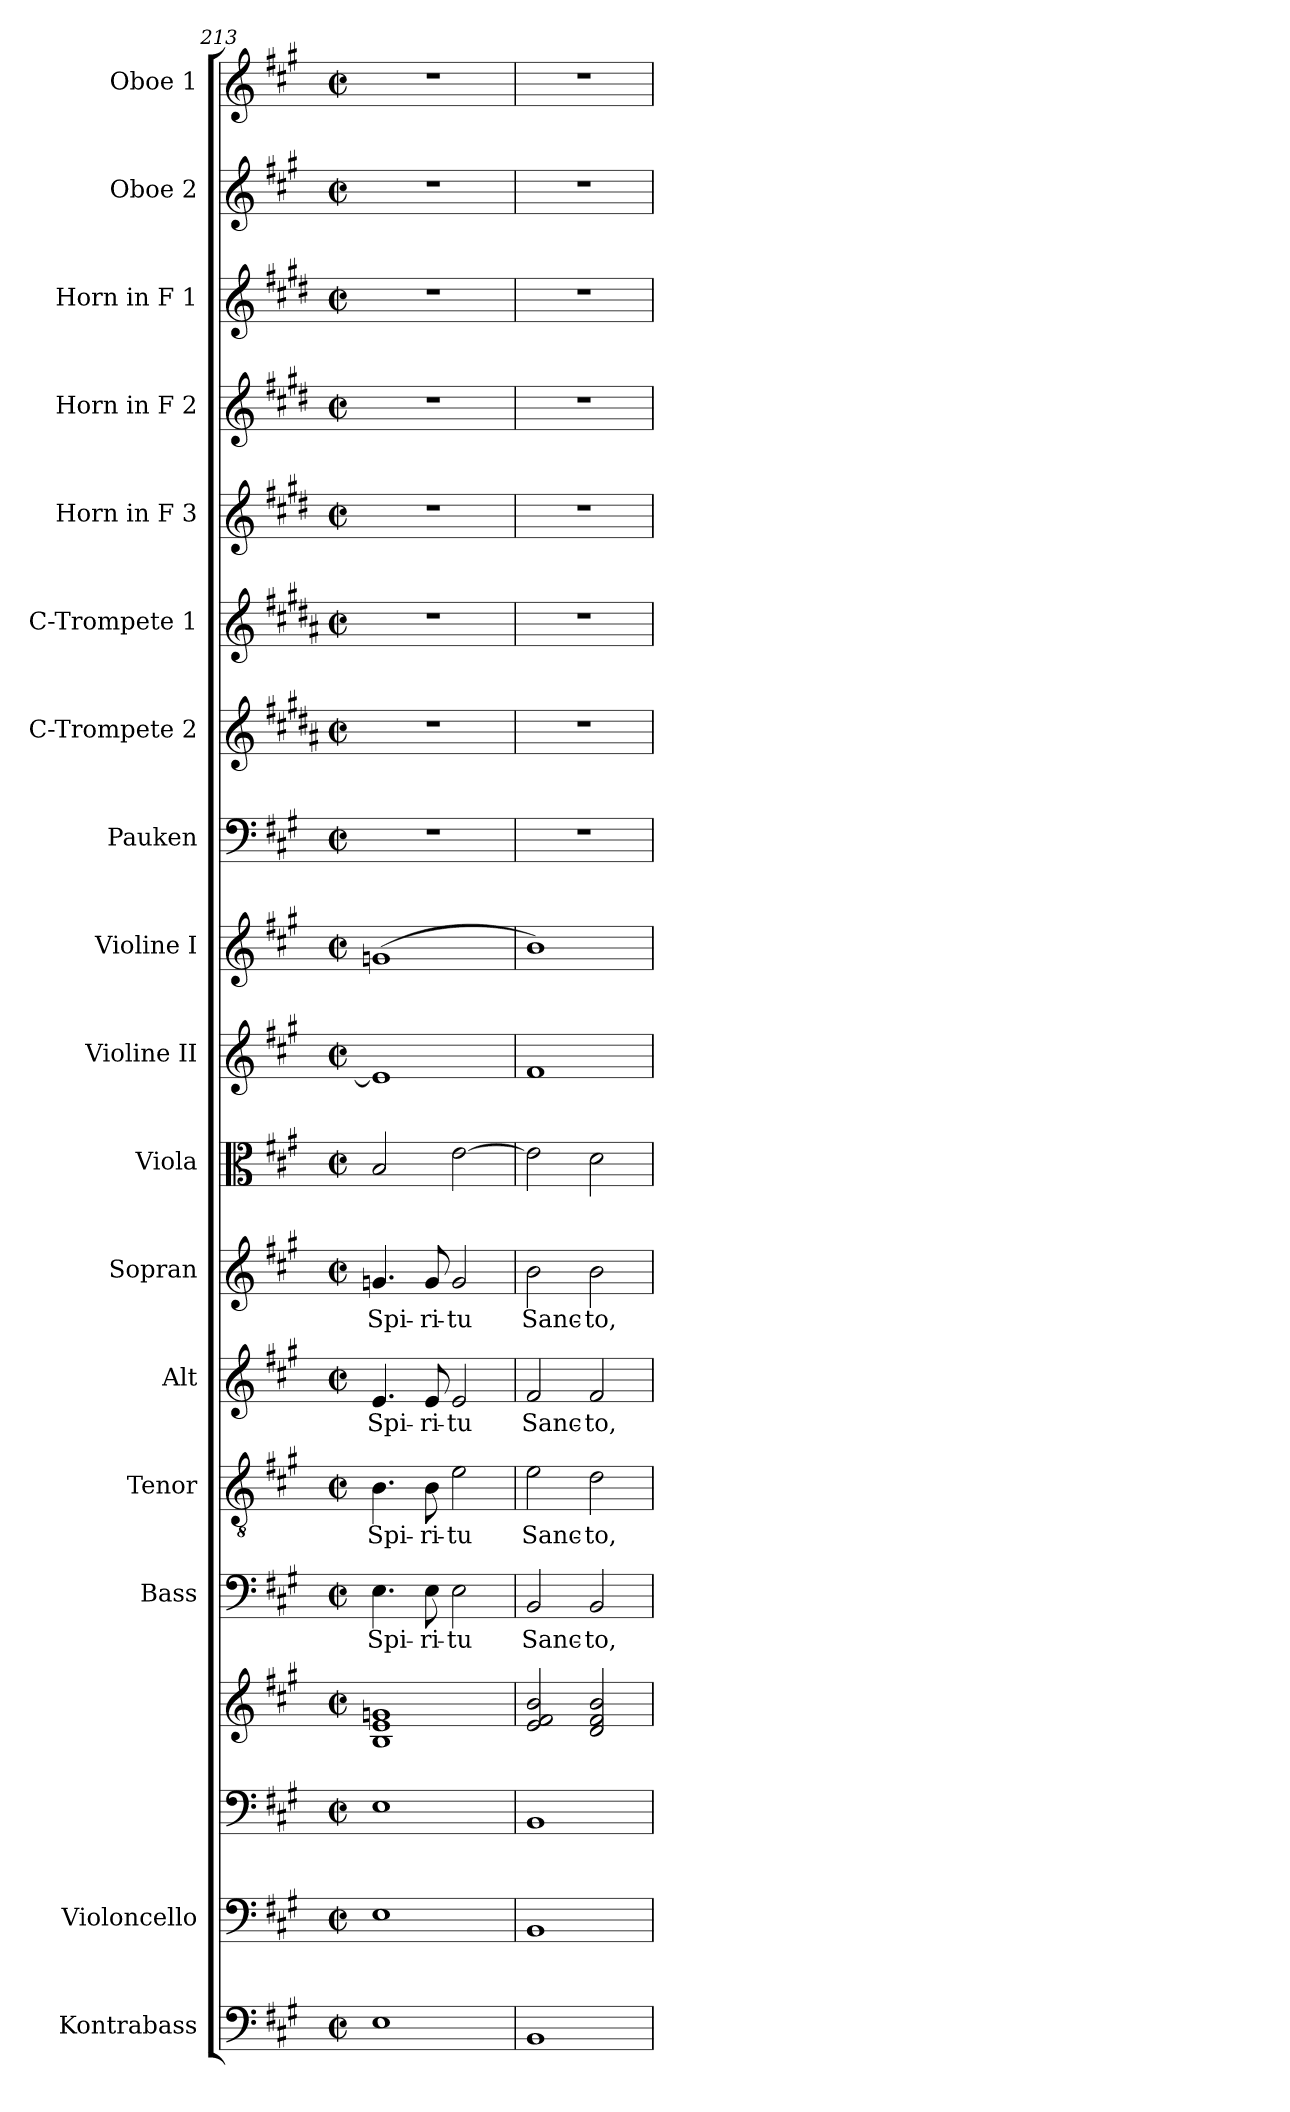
**kern	**kern	**kern	**kern	**kern	**text	**kern	**text	**kern	**text	**kern	**text	**kern	**kern	**kern	**kern	**kern	**kern	**kern	**kern	**kern	**kern	**kern
*part18	*part17	*part16	*part16	*part15	*part15	*part14	*part14	*part13	*part13	*part12	*part12	*part11	*part10	*part9	*part8	*part7	*part6	*part5	*part4	*part3	*part2	*part1
*staff19	*staff18	*staff17	*staff16	*staff15	*staff15	*staff14	*staff14	*staff13	*staff13	*staff12	*staff12	*staff11	*staff10	*staff9	*staff8	*staff7	*staff6	*staff5	*staff4	*staff3	*staff2	*staff1
*I"Kontrabass	*I"Violoncello	*	*	*I"Bass	*	*I"Tenor	*	*I"Alt	*	*I"Sopran	*	*I"Viola	*I"Violine II	*I"Violine I	*I"Pauken	*I"C-Trompete 2	*I"C-Trompete 1	*I"Horn in F 3	*I"Horn in F 2	*I"Horn in F 1	*I"Oboe 2	*I"Oboe 1
*I'Kb.	*I'Vc.	*	*	*I'B.	*	*I'T.	*	*I'A.	*	*I'S.	*	*I'Vla.	*I'Vl. II	*I'Vl. I	*I'Pk.	*I'C Trp. 2	*I'C Trp. 1	*	*	*	*I'Ob. 2	*I'Ob. 1
*clefF4	*clefF4	*clefF4	*clefG2	*clefF4	*	*clefGv2	*	*clefG2	*	*clefG2	*	*clefC3	*clefG2	*clefG2	*clefF4	*clefG2	*clefG2	*clefG2	*clefG2	*clefG2	*clefG2	*clefG2
*ITrd7c12	*	*	*	*	*	*	*	*	*	*	*	*	*	*	*	*ITrd1c2	*ITrd1c2	*ITrd4c7	*ITrd4c7	*ITrd4c7	*	*
*k[f#c#g#]	*k[f#c#g#]	*k[f#c#g#]	*k[f#c#g#]	*k[f#c#g#]	*	*k[f#c#g#]	*	*k[f#c#g#]	*	*k[f#c#g#]	*	*k[f#c#g#]	*k[f#c#g#]	*k[f#c#g#]	*k[f#c#g#]	*k[f#c#g#]	*k[f#c#g#]	*k[f#c#g#]	*k[f#c#g#]	*k[f#c#g#]	*k[f#c#g#]	*k[f#c#g#]
*A:	*A:	*A:	*A:	*A:	*	*A:	*	*A:	*	*A:	*	*A:	*A:	*A:	*A:	*A:	*A:	*A:	*A:	*A:	*A:	*A:
*M2/2	*M2/2	*M2/2	*M2/2	*M2/2	*	*M2/2	*	*M2/2	*	*M2/2	*	*M2/2	*M2/2	*M2/2	*M2/2	*M2/2	*M2/2	*M2/2	*M2/2	*M2/2	*M2/2	*M2/2
*met(c|)	*met(c|)	*met(c|)	*met(c|)	*met(c|)	*	*met(c|)	*	*met(c|)	*	*met(c|)	*	*met(c|)	*met(c|)	*met(c|)	*met(c|)	*met(c|)	*met(c|)	*met(c|)	*met(c|)	*met(c|)	*met(c|)	*met(c|)
=213	=213	=213	=213	=213	=213	=213	=213	=213	=213	=213	=213	=213	=213	=213	=213	=213	=213	=213	=213	=213	=213	=213
!	!	!	!	!	!LO:LY:b	!	!LO:LY:b	!	!LO:LY:b	!	!LO:LY:b	!	!	!	!	!	!	!	!	!	!	!
1EE	1E	1E	1B 1e 1gn	4.E\	Spi-	4.B\	Spi-	4.e/	Spi-	4.gn/	Spi-	2B/	1e]	(>1gn	1r	1r	1r	1r	1r	1r	1r	1r
!	!	!	!	!	!LO:LY:b	!	!LO:LY:b	!	!LO:LY:b	!	!LO:LY:b	!	!	!	!	!	!	!	!	!	!	!
.	.	.	.	8E\	-ri-	8B\	-ri-	8e/	-ri-	8g/	-ri-	.	.	.	.	.	.	.	.	.	.	.
!	!	!	!	!	!LO:LY:b	!	!LO:LY:b	!	!LO:LY:b	!	!LO:LY:b	!	!	!	!	!	!	!	!	!	!	!
.	.	.	.	2E\	-tu	2e\	-tu	2e/	-tu	2g/	-tu	[2e\	.	.	.	.	.	.	.	.	.	.
=214	=214	=214	=214	=214	=214	=214	=214	=214	=214	=214	=214	=214	=214	=214	=214	=214	=214	=214	=214	=214	=214	=214
!	!	!	!	!	!LO:LY:b	!	!LO:LY:b	!	!LO:LY:b	!	!LO:LY:b	!	!	!	!	!	!	!	!	!	!	!
1BBB	1BB	1BB	2e/ 2f#/ 2b/	2BB/	Sanc-	2e\	Sanc-	2f#/	Sanc-	2b\	Sanc-	2e\]	1f#	1b)	1r	1r	1r	1r	1r	1r	1r	1r
!	!	!	!	!	!LO:LY:b	!	!LO:LY:b	!	!LO:LY:b	!	!LO:LY:b	!	!	!	!	!	!	!	!	!	!	!
.	.	.	2d/ 2f#/ 2b/	2BB/	-to,	2d\	-to,	2f#/	-to,	2b\	-to,	2d\	.	.	.	.	.	.	.	.	.	.
=	=	=	=	=	=	=	=	=	=	=	=	=	=	=	=	=	=	=	=	=	=	=
*-	*-	*-	*-	*-	*-	*-	*-	*-	*-	*-	*-	*-	*-	*-	*-	*-	*-	*-	*-	*-	*-	*-
